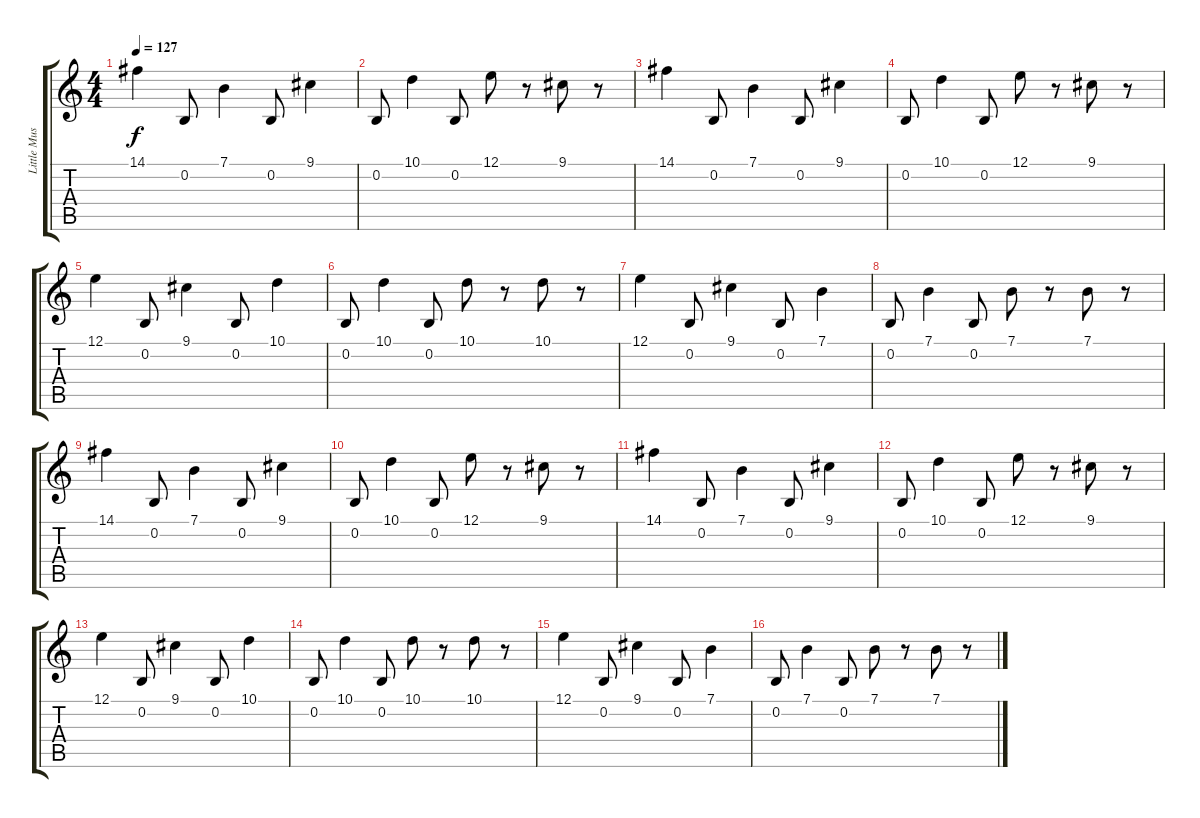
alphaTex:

\track ("Little Music Box :-))" "Little Mus") {instrument musicbox}
\staff {score tabs}
\tuning (E4 B3 G3 D3 A2 E2) {hide}
\ts (4 4)
\tempo 127
\clef g2
\ks c
14.1.4{dy f} 0.2.8 7.1.4 0.2.8 9.1.4 |
0.2.8 10.1.4 0.2.8 12.1.8 r.8 9.1.8 r.8 |
14.1.4 0.2.8 7.1.4 0.2.8 9.1.4 |
0.2.8 10.1.4 0.2.8 12.1.8 r.8 9.1.8 r.8 |
12.1.4 0.2.8 9.1.4 0.2.8 10.1.4 |
0.2.8 10.1.4 0.2.8 10.1.8 r.8 10.1.8 r.8 |
12.1.4 0.2.8 9.1.4 0.2.8 7.1.4 |
0.2.8 7.1.4 0.2.8 7.1.8 r.8 7.1.8 r.8 |
14.1.4 0.2.8 7.1.4 0.2.8 9.1.4 |
0.2.8 10.1.4 0.2.8 12.1.8 r.8 9.1.8 r.8 |
14.1.4 0.2.8 7.1.4 0.2.8 9.1.4 |
0.2.8 10.1.4 0.2.8 12.1.8 r.8 9.1.8 r.8 |
12.1.4 0.2.8 9.1.4 0.2.8 10.1.4 |
0.2.8 10.1.4 0.2.8 10.1.8 r.8 10.1.8 r.8 |
12.1.4 0.2.8 9.1.4 0.2.8 7.1.4 |
0.2.8 7.1.4 0.2.8 7.1.8 r.8 7.1.8 r.8
